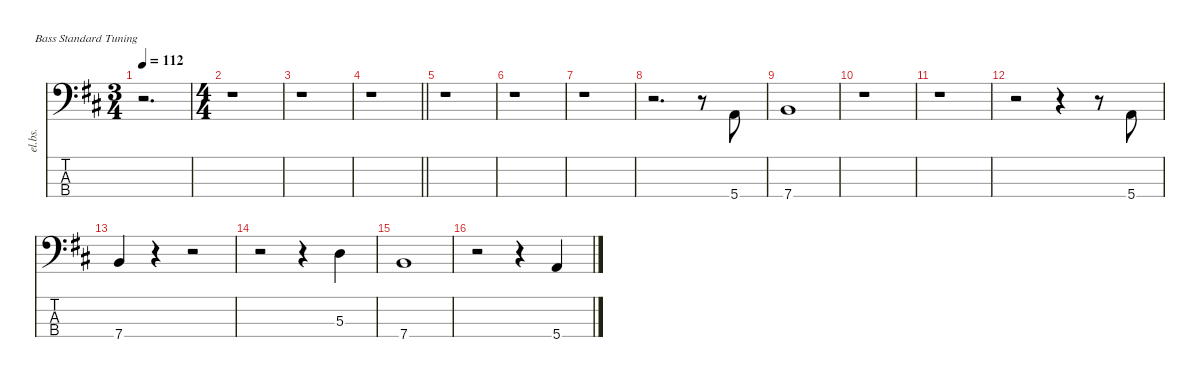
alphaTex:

\defaultSystemsLayout 4
\hideDynamics
\bracketExtendMode nobrackets
\otherSystemsTrackNameOrientation horizontal
\track ("Cliff - Bass" "el.bs.") {instrument electricbassfinger}
\staff {score tabs}
\tuning (G2 D2 A1 E1)
\ts (3 4)
\beaming (8 2 2 2)
\tempo 112
\clef f4
\ks bminor
r.2{d dy f instrument electricbassfinger beam Down} |
\ts (4 4)
\beaming (8 2 2 2 2)
r.1{beam Down} |
r.1{beam Down} |
\barLineRight lightlight
r.1{beam Down} |
r.1{beam Down} |
r.1{beam Down} |
r.1{beam Down} |
r.2{d beam Down} r.8{beam Down} 5.4{acc forcenatural}.8{beam Up} |
7.4{acc forcenatural}.1{beam Up} |
r.1{beam Down} |
r.1{beam Down} |
r.2{beam Down} r.4{beam Down} r.8{beam Down} 5.4{acc forcenatural}.8{beam Up} |
7.4{acc forcenatural}.4{beam Up} r.4{beam Up} r.2{beam Up} |
r.2{beam Down} r.4{beam Down} 5.3{acc forcenatural}.4{beam Down} |
7.4{acc forcenatural}.1{beam Up} |
r.2{beam Down} r.4{beam Down} 5.4{acc forcenatural}.4{beam Up}
